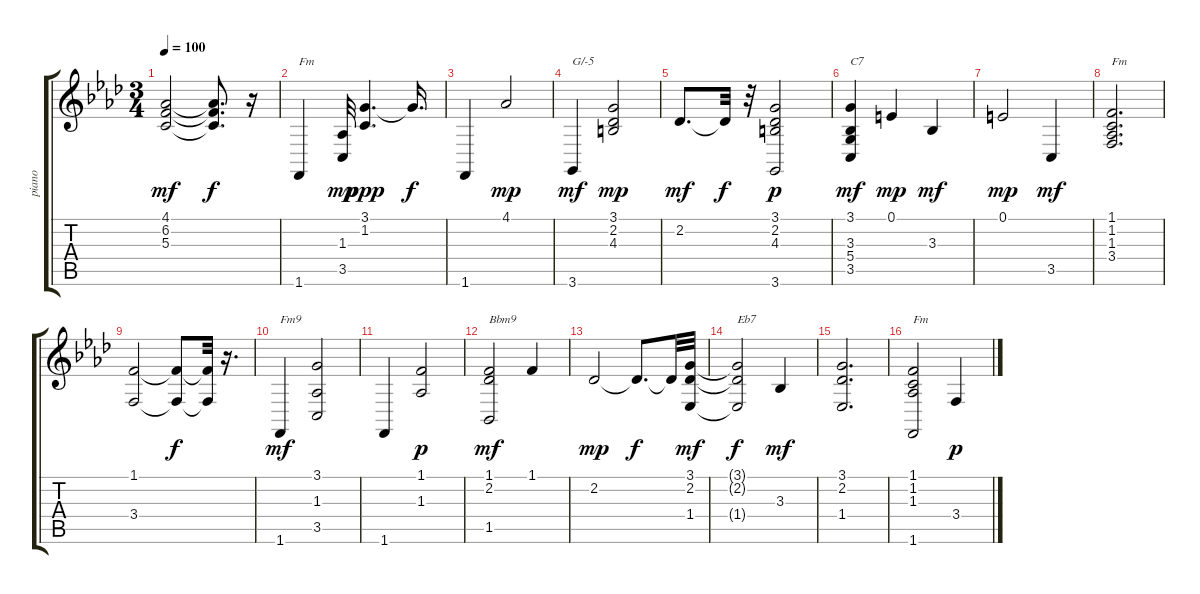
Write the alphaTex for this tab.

\track ("piano" "piano") {instrument acousticgrandpiano}
\staff {score tabs}
\tuning (E4 B3 G3 D3 A2 E2) {hide}
\ts (3 4)
\tempo 100
\clef g2
\ks fminor
(4.1 6.2 5.3).2{dy mf} (4.1{t} 6.2{t} 5.3{t}).8{d dy f} r.16 |
1.6.4{txt "Fm"} (1.3 3.5).32{dy mp} (3.1 1.2).4{d dy ppp} 3.1{t}.16{d dy f} |
1.6.4 4.1.2{dy mp} |
3.6.4{txt "G/-5" dy mf} (3.1 2.2 4.3).2{dy mp} |
2.2.8{d dy mf} 2.2{t}.32{dy f} r.32 (3.1 2.2 4.3 3.6).2{dy p} |
(3.1 3.3 5.4 3.5).4{txt "C7" dy mf} 0.1.4{dy mp} 3.3.4{dy mf} |
0.1.2{dy mp} 3.5.4{dy mf} |
(1.1 1.2 1.3 3.4).2{d txt "Fm"} |
(1.1 3.4).2 (1.1{t} 3.4{t}).8{dy f} (1.1{t} 3.4{t}).32 r.16{d} |
1.6.4{txt "Fm9" dy mf} (3.1 1.3 3.5).2 |
1.6.4 (1.1 1.3).2{dy p} |
(1.1 2.2 1.5).2{txt "Bbm9" dy mf} 1.1.4 |
2.2.2{dy mp} 2.2{t}.8{d dy f} 2.2{t}.32 (3.1 2.2 1.4).32{dy mf} |
(3.1{t} 2.2{t} 1.4{t}).2{txt "Eb7" dy f} 3.3.4{dy mf} |
(3.1 2.2 1.4).2{d} |
(1.1 1.2 1.3 1.6).2{txt "Fm"} 3.4.4{dy p}
